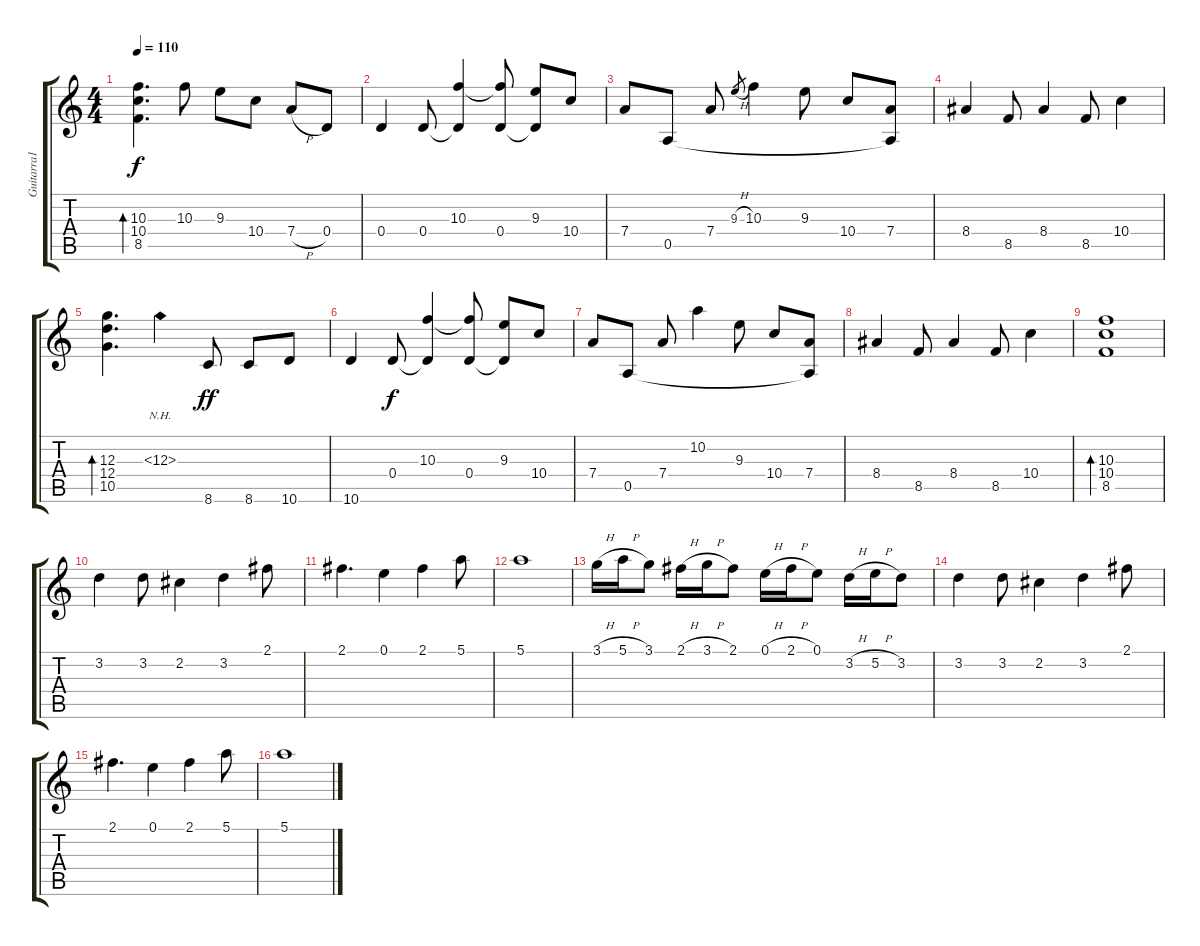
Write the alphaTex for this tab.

\track ("Guitarra1" "Guitarra1") {instrument acousticguitarnylon}
\staff {score tabs}
\tuning (E4 B3 G3 D3 A2 E2) {hide}
\ts (4 4)
\tempo 110
\clef g2
\ks c
(10.3 10.4 8.5).4{d bd 240 dy f} 10.3.8 9.3.8 10.4.8 7.4{h}.8 0.4.8 |
0.4.4 0.4.8 (10.3 0.4{t}).4 (10.3{t} 0.4).8 (9.3 0.4{t}).8 10.4.8 |
7.4.8 0.5.8 7.4.8 9.3{h}.8{gr} 10.3.4 9.3.8 10.4.8 (7.4 0.5{t}).8 |
8.4.4 8.5.8 8.4.4 8.5.8 10.4.4 |
(12.3 12.4 10.5).4{d bd 240} 12.3{nh}.4 8.6.8{dy ff} 8.6.8 10.6.8 |
10.6.4 0.4.8{dy f} (10.3 0.4{t}).4 (10.3{t} 0.4).8 (9.3 0.4{t}).8 10.4.8 |
7.4.8 0.5.8 7.4.8 10.2.4 9.3.8 10.4.8 (7.4 0.5{t}).8 |
8.4.4 8.5.8 8.4.4 8.5.8 10.4.4 |
(10.3 10.4 8.5).1{bd 240} |
3.2.4{volume 7} 3.2.8 2.2.4 3.2.4 2.1.8 |
2.1.4{d} 0.1.4 2.1.4 5.1.8 |
5.1.1 |
3.1{h}.16 5.1{h}.16 3.1.8 2.1{h}.16 3.1{h}.16 2.1.8 0.1{h}.16 2.1{h}.16 0.1.8 3.2{h}.16 5.2{h}.16 3.2.8 |
3.2.4 3.2.8 2.2.4 3.2.4 2.1.8 |
2.1.4{d} 0.1.4 2.1.4 5.1.8 |
5.1.1
